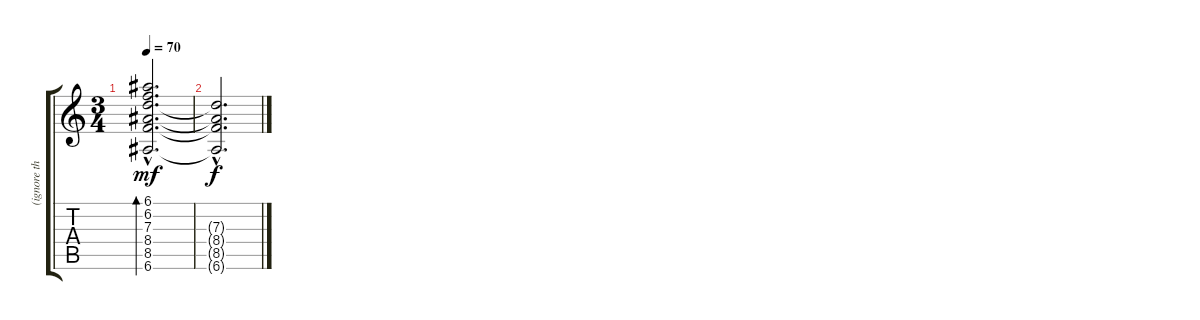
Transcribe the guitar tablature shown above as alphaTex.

\track ("(ignore this)" "(ignore th") {instrument electricguitarjazz}
\staff {score tabs}
\tuning (E4 B3 G3 D3 A2 E2) {hide}
\ts (3 4)
\tempo 70
\clef g2
\ks c
(6.1{hac} 6.2{hac} 7.3{hac} 8.4{hac} 8.5{hac} 6.6{hac}).2{d bd 480 dy mf} |
(7.3{hac t} 8.4{hac t} 8.5{hac t} 6.6{hac t}).2{d dy f}
